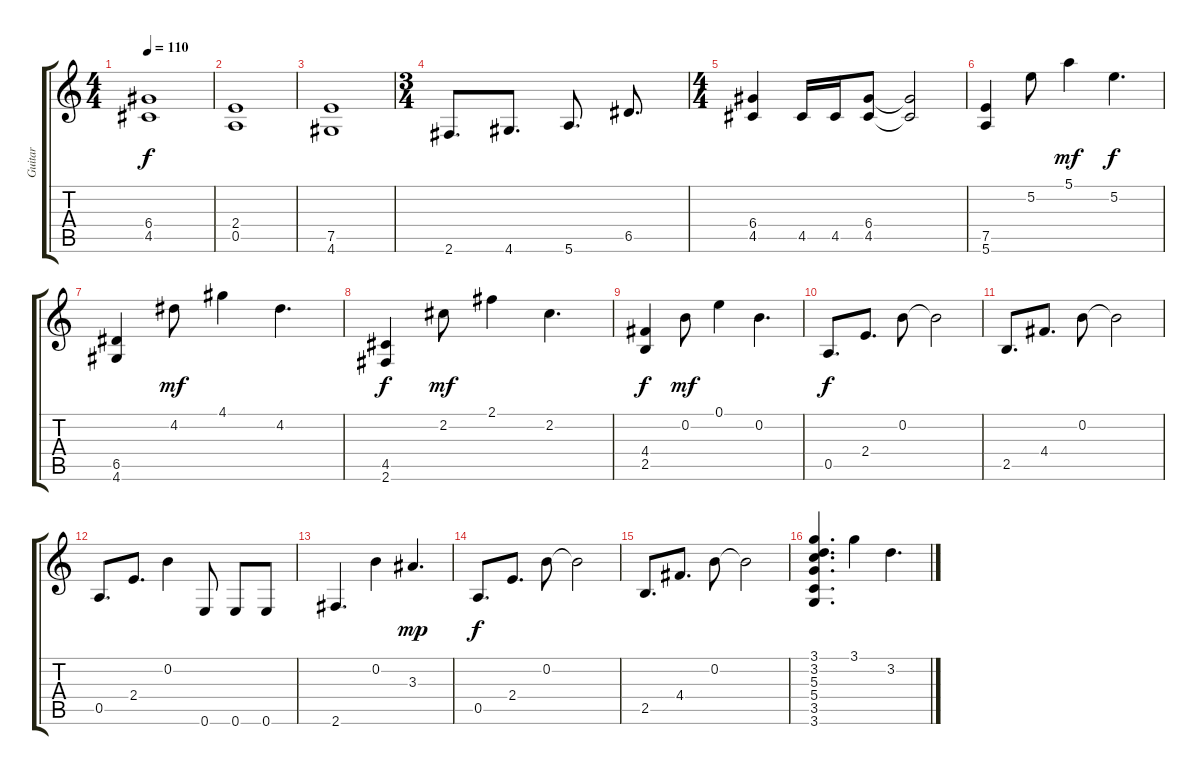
\track ("Guitar" "Guitar") {instrument distortionguitar}
\staff {score tabs}
\tuning (E4 B3 G3 D3 A2 E2) {hide}
\ts (4 4)
\tempo 110
\clef g2
\ks c
(6.4 4.5).1{dy f} |
(2.4 0.5).1 |
(7.5 4.6).1 |
\ts (3 4)
2.6.8{d} 4.6.8{d} 5.6.8{d} 6.5.8{d} |
\ts (4 4)
(6.4 4.5).4 4.5.16 4.5.16 (6.4 4.5).8 (6.4{t} 4.5{t}).2 |
(7.5 5.6).4 5.2.8 5.1.4{dy mf} 5.2.4{d dy f} |
(6.5 4.6).4 4.2.8{dy mf} 4.1.4 4.2.4{d} |
(4.5 2.6).4{dy f} 2.2.8{dy mf} 2.1.4 2.2.4{d} |
(4.4 2.5).4{dy f} 0.2.8{dy mf} 0.1.4 0.2.4{d} |
0.5.8{d dy f} 2.4.8{d} 0.2.8 0.2{t}.2 |
2.5.8{d} 4.4.8{d} 0.2.8 0.2{t}.2 |
0.5.8{d} 2.4.8{d} 0.2.4 0.6.8 0.6.8 0.6.8 |
2.6.4{d} 0.2.4 3.3.4{d dy mp} |
0.5.8{d dy f} 2.4.8{d} 0.2.8 0.2{t}.2 |
2.5.8{d} 4.4.8{d} 0.2.8 0.2{t}.2 |
(3.1 3.2 5.3 5.4 3.5 3.6).4{d} 3.1.4 3.2.4{d}
